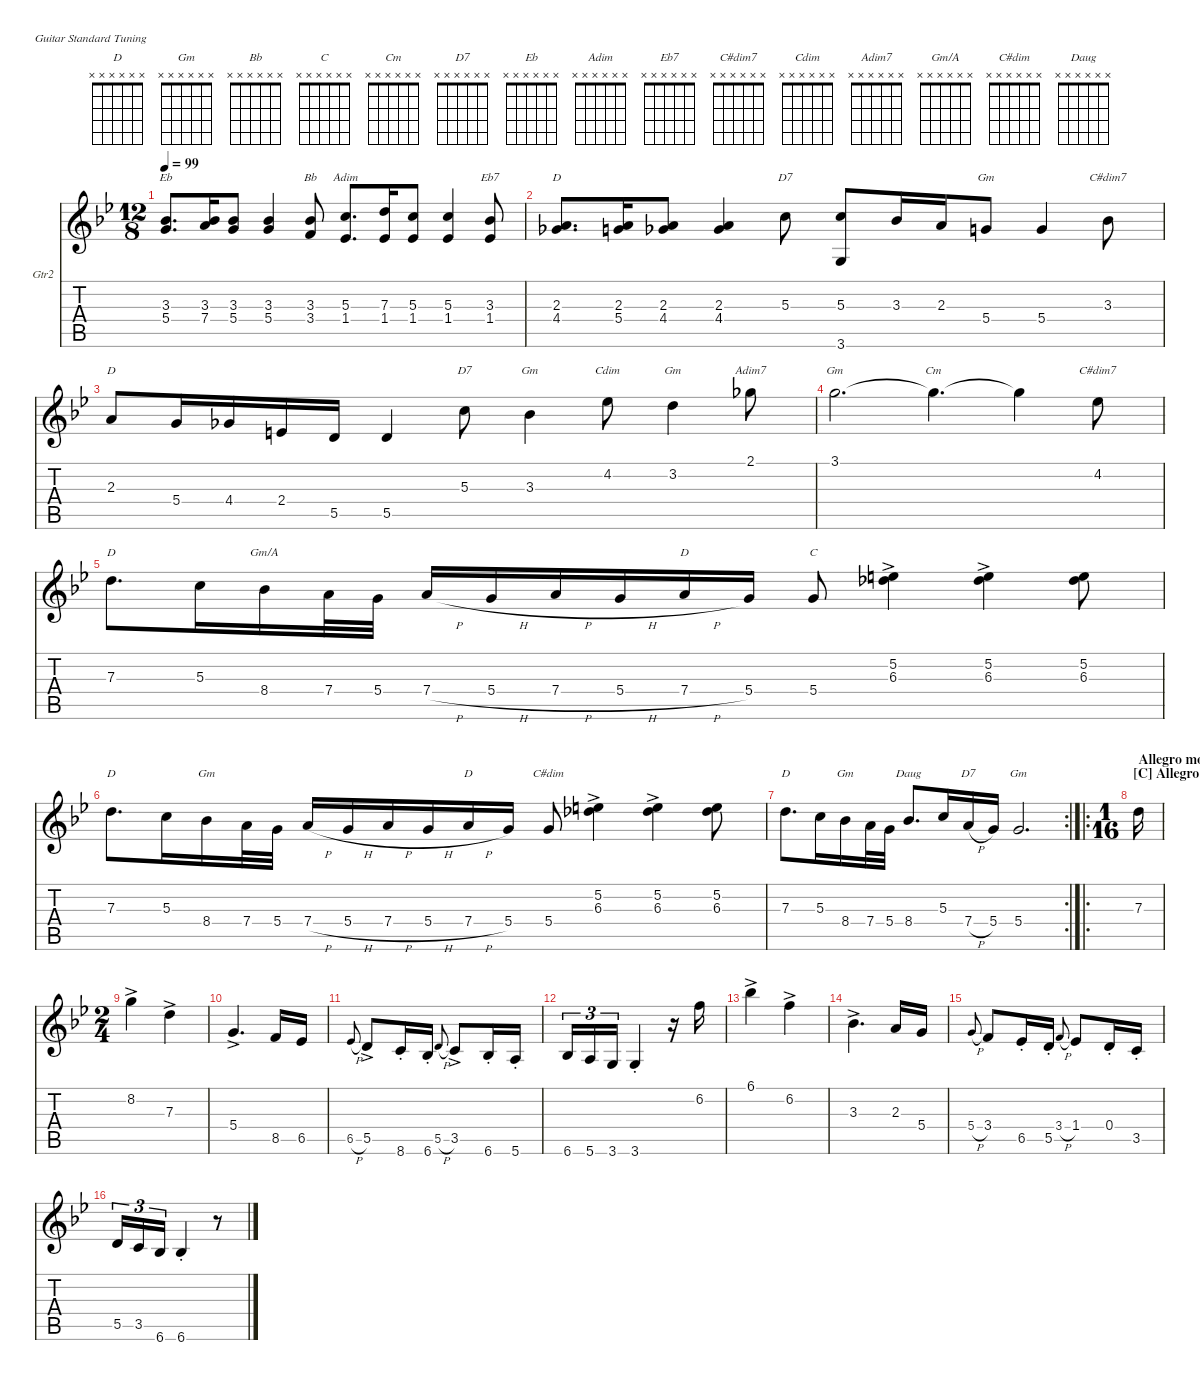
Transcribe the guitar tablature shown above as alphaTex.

\defaultSystemsLayout 4
\hideDynamics
\bracketExtendMode nobrackets
\firstSystemTrackNameOrientation horizontal
\otherSystemsTrackNameOrientation horizontal
\track ("Electric Guitar 2" "Gtr2") {instrument distortionguitar}
\staff {score tabs}
\tuning (E4 B3 G3 D3 A2 E2)
\chord ("D" x x x x x x)
\chord ("Gm" x x x x x x)
\chord ("Bb" x x x x x x)
\chord ("C" x x x x x x)
\chord ("Cm" x x x x x x)
\chord ("D7" x x x x x x)
\chord ("Eb" x x x x x x)
\chord ("Adim" x x x x x x)
\chord ("Eb7" x x x x x x)
\chord ("C#dim7" x x x x x x)
\chord ("Cdim" x x x x x x)
\chord ("Adim7" x x x x x x)
\chord ("Gm/A" x x x x x x)
\chord ("C#dim" x x x x x x)
\chord ("Daug" x x x x x x)
\ts (12 8)
\tempo 99
\clef g2
\ks gminor
(5.4 3.3).8{d ch "Eb" dy f} (7.4 3.3).16 (5.4 3.3).8 (5.4 3.3).4 (3.4 3.3).8{ch "Bb"} (1.4 5.3).8{d ch "Adim"} (1.4 7.3).16 (1.4 5.3).8 (1.4 5.3).4 (1.4 3.3).8{ch "Eb7"} |
(4.4 2.3).8{d ch "D"} (5.4 2.3).16 (4.4 2.3).8 (4.4 2.3).4 5.3.8{ch "D7"} (5.3 3.6).8 3.3.16 2.3.16 5.4.8{ch "Gm"} 5.4.4 3.3.8{ch "C#dim7"} |
2.3.8{ch "D"} 5.4.16 4.4.16 2.4.16 5.5.16 5.5.4 5.3.8{ch "D7"} 3.3.4{ch "Gm"} 4.2.8{ch "Cdim"} 3.2.4{ch "Gm"} 2.1.8{ch "Adim7"} |
3.1.2{d ch "Gm"} 3.1{t}.4{d ch "Cm"} 3.1{t}.4 4.2.8{ch "C#dim7"} |
7.3.8{d ch "D"} 5.3.16 8.4.16{ch "Gm/A"} 7.4.32 5.4.32 7.4{h}.16 5.4{h}.16 7.4{h}.16 5.4{h}.16 7.4{h}.16{ch "D"} 5.4.16 5.4.8{ch "C"} (6.3{ac} 5.2{ac}).4 (6.3{ac} 5.2{ac}).4 (6.3 5.2).8 |
7.3.8{d ch "D"} 5.3.16 8.4.16{ch "Gm"} 7.4.32 5.4.32 7.4{h}.16 5.4{h}.16 7.4{h}.16 5.4{h}.16 7.4{h}.16{ch "D"} 5.4.16 5.4.8{ch "C#dim"} (6.3{ac} 5.2{ac}).4 (6.3{ac} 5.2{ac}).4 (6.3 5.2).8 |
\rc 2
7.3.8{d ch "D"} 5.3.16 8.4.16{ch "Gm"} 7.4.32 5.4.32 8.4.8{d ch "Daug"} 5.3.16 7.4{h}.16{ch "D7"} 5.4.16 5.4.2{d ch "Gm"} |
\ro
\ts (1 16)
\section ("C" "Allegro moderato")
\tempo (124 "Allegro moderato")
7.3.16 |
\ts (2 4)
\beaming (8 4)
8.2{ac}.4 7.3{ac}.4 |
5.4{ac}.4{d} 8.5.16 6.5.16 |
6.5{h}.8{gr onbeat} 5.5{ac}.8 8.6{st}.16 6.6{st}.16{beam split} 5.5{h}.8{gr onbeat beam split} 3.5{ac}.8 6.6{st}.16 5.6{st}.16 |
6.6.16{tu (3 2)} 5.6.16{tu (3 2)} 3.6.16{tu (3 2)} 3.6{st}.4 r.16 6.2.16 |
6.1{ac}.4 6.2{ac}.4 |
3.3{ac}.4{d} 2.3.16 5.4.16 |
5.4{h}.8{gr onbeat} 3.4.8 6.5{st}.16 5.5{st}.16{beam split} 3.4{h}.8{gr onbeat beam split} 1.4.8 0.4{st}.16 3.5{st}.16 |
5.5.16{tu (3 2)} 3.5.16{tu (3 2)} 6.6.16{tu (3 2)} 6.6{st}.4 r.8
